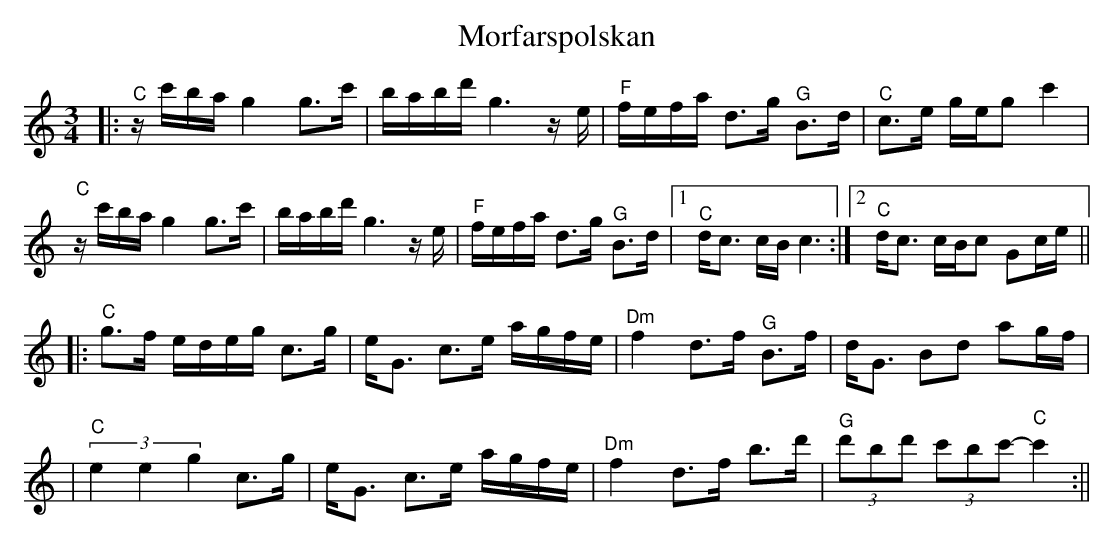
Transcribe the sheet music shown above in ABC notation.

X:1
T:Morfarspolskan
L:1/8
M:3/4
K:C
|:"^C" z/ c'/b/a/ g2 g3/2c'/ | b/a/b/d'/ g3 z/ e/ |"^F" f/e/f/a/ d3/2g/ "^G"B3/2d/ |"^C" c3/2e/ g/e/g c'2 |
"^C" z/ c'/b/a/ g2 g3/2c'/ | b/a/b/d'/ g3 z/ e/ |"^F" f/e/f/a/ d3/2g/ "^G"B3/2d/ |1"^C" d/c3/2 c/B/ c3 :|2"^C" d/c3/2 c/B/c Gc/e/||
|:"^C" g3/2f/ e/d/e/g/ c3/2g/ | e/G3/2 c3/2e/ a/g/f/e/ |"^Dm" f2 d3/2f/ "^G"B3/2f/ |d/G3/2 Bd ag/f/ |
 |"^C" (3e2 e2 g2 c3/2g/ | e/G3/2 c3/2e/ a/g/f/e/ |"^Dm" f2 d3/2f/ b3/2d'/ |"^G" (3: 6d'bd' (3: c'bc'-"^C" c'2 :||
